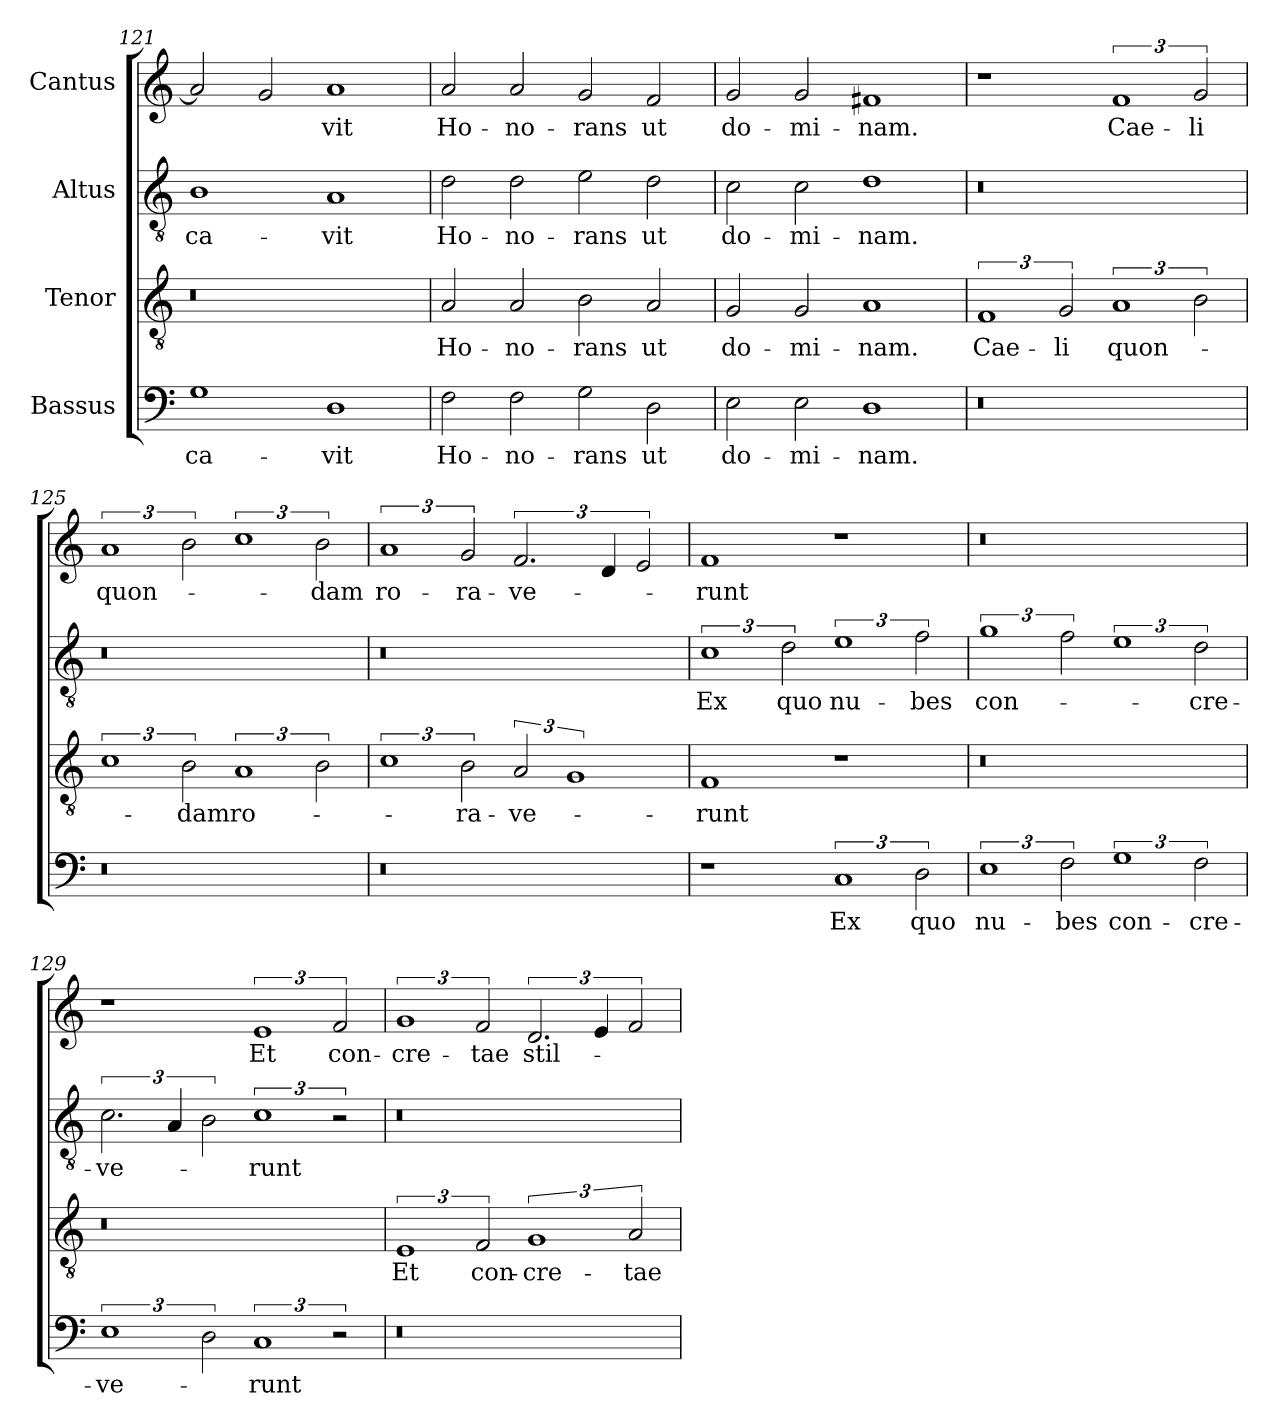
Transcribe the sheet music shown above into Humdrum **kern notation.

**kern	**text	**kern	**text	**kern	**text	**kern	**text
*part4	*part4	*part3	*part3	*part2	*part2	*part1	*part1
*staff4	*staff4	*staff3	*staff3	*staff2	*staff2	*staff1	*staff1
*I"Bassus	*	*I"Tenor	*	*I"Altus	*	*I"Cantus	*
*clefF4	*	*clefGv2	*	*clefGv2	*	*clefG2	*
*k[]	*	*k[]	*	*k[]	*	*k[]	*
*C:	*	*C:	*	*C:	*	*C:	*
=121	=121	=121	=121	=121	=121	=121	=121
1G\	-ca-	0r	.	1B\	-ca-	2a/]	.
.	.	.	.	.	.	2g/	.
1D\	-vit	.	.	1A/	-vit	1a/	-vit
=122	=122	=122	=122	=122	=122	=122	=122
2F\	Ho-	2A/	Ho-	2d\	Ho-	2a/	Ho-
2F\	-no-	2A/	-no-	2d\	-no-	2a/	-no-
2G\	-rans	2B\	-rans	2e\	-rans	2g/	-rans
!	!LO:LY:i	!	!	!	!	!	!
2D\	ut	2A/	ut	2d\	ut	2f/	ut
=123	=123	=123	=123	=123	=123	=123	=123
2E\	do-	2G/	do-	2c\	do-	2g/	do-
2E\	-mi-	2G/	-mi-	2c\	-mi-	2g/	-mi-
1D\	-nam.	1A/	-nam.	1d\	-nam.	1f#X/	-nam.
=124	=124	=124	=124	=124	=124	=124	=124
0r	.	3%2F/	Cae-	0r	.	1r	.
.	.	3G/	-li	.	.	.	.
.	.	3%2A/	quon-	.	.	3%2f/	Cae-
.	.	3B\	.	.	.	3g/	-li
=125	=125	=125	=125	=125	=125	=125	=125
0r	.	3%2c\	.	0r	.	3%2a/	quon-
.	.	3B\	-dam	.	.	3b\	.
.	.	3%2A/	ro-	.	.	3%2cc\	.
.	.	3B\	.	.	.	3b\	-dam
!!LO:LB:g=z
=126	=126	=126	=126	=126	=126	=126	=126
0r	.	3%2c\	.	0r	.	3%2a/	ro-
.	.	3B\	-ra-	.	.	3g/	-ra-
.	.	3A/	-ve-	.	.	3.f/	-ve-
.	.	3%2G/	.	.	.	.	.
.	.	.	.	.	.	6d/	.
.	.	.	.	.	.	3e/	.
=127	=127	=127	=127	=127	=127	=127	=127
1r	.	1F/	-runt	3%2c\	Ex	1f/	-runt
.	.	.	.	3d\	quo	.	.
3%2C/	Ex	1r	.	3%2e\	nu-	1r	.
3D\	quo	.	.	3f\	-bes	.	.
=128	=128	=128	=128	=128	=128	=128	=128
3%2E\	nu-	0r	.	3%2g\	con-	0r	.
3F\	-bes	.	.	3f\	.	.	.
3%2G\	con-	.	.	3%2e\	.	.	.
3F\	-cre-	.	.	3d\	-cre-	.	.
=129	=129	=129	=129	=129	=129	=129	=129
3%2E\	-ve-	0r	.	3.c\	-ve-	1r	.
.	.	.	.	6A/	.	.	.
3D\	.	.	.	3B\	.	.	.
3%2C/	-runt	.	.	3%2c\	-runt	3%2e/	Et
3r	.	.	.	3r	.	3f/	con-
=130	=130	=130	=130	=130	=130	=130	=130
0r	.	3%2E/	Et	0r	.	3%2g/	-cre-
.	.	3F/	con-	.	.	3f/	-tae
.	.	3%2G/	-cre-	.	.	3.d/	stil-
.	.	.	.	.	.	6e/	.
.	.	3A/	-tae	.	.	3f/	.
=	=	=	=	=	=	=	=
*-	*-	*-	*-	*-	*-	*-	*-
